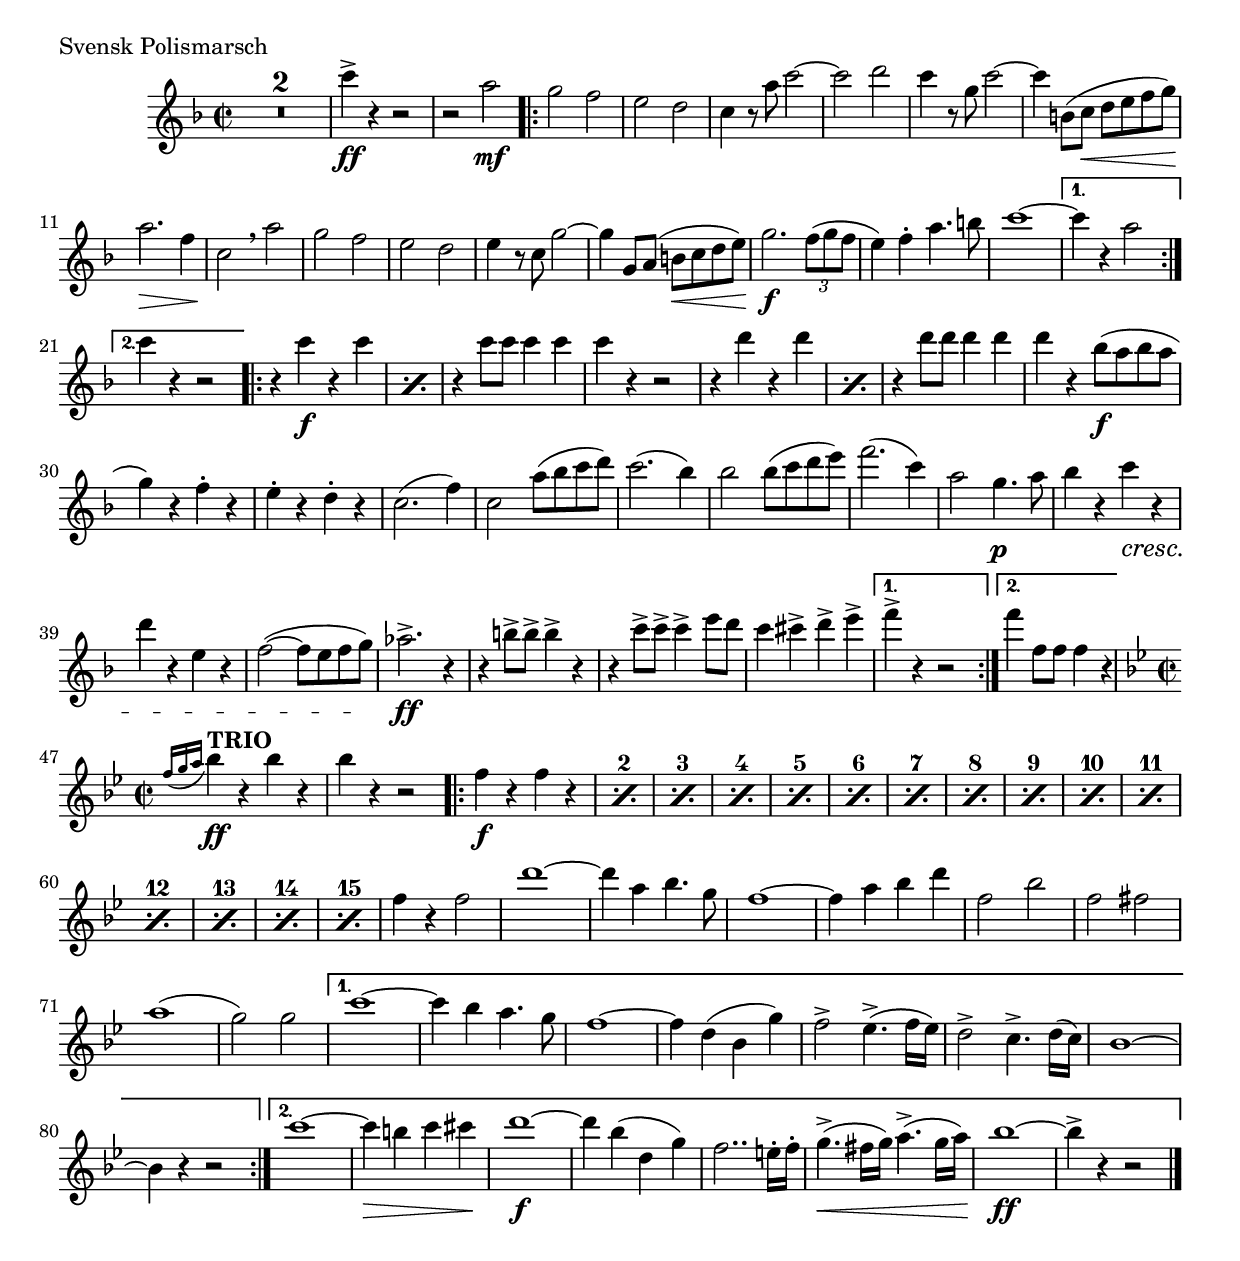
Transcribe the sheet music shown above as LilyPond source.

\version "2.18.0"
% When ready to include in collection: 1. Comment out paper.
% 				       2. Create include file of relative and
%					  header.
%Comment out from here
%{
#(set-default-paper-size "a5" 'landscape)
#(set-global-staff-size 17) % set staff-size when ready to print

\include "Marsch_format.ly"

%...to here
%}
  \score {

    % Svenska Polisens Marscher: 1. Title    
    \relative c'' { 
    	    \time 2/2 \key f \major \clef treble
    	    \override DynamicLineSpanner.staff-padding = #2
    	    \compressFullBarRests
    	    R1*2 |c'4->\ff r r2 |r a\mf 
   	    \repeat volta 2 {
    	    g2 f |e d |c4 r8 a' c2~ |c d2 |c4 r8 g c2~ |c4 b,8 (c\< d e f g\!)
    	    a2.\> f4 |c2\!\breathe a' |g f |e d |e4 r8 c g'2~ 
    	    g4 g,8 a (b\< c d e\!) |g2.\f \tuplet 3/2 {f8 (g f} |e4) f-. a4. b8 
    	    c1~ 
    	    }
  	    \alternative {
    	    	    {c4 r a2}
    	    	    {c4 r r2}
 	    }
 	    \repeat volta 2 {
 	    \repeat percent 2 {r4 c\f r c} |r c8 c c4 c |c r r2
 	    \repeat percent 2 {r4 d r d} |r d8 d d4 d 
 	    d r bes8\f (a bes a |g4) r f-. r |e-. r d-. r |c2. (f4) 
 	    c2 a'8 (bes c d) |c2. (bes4) |bes2 bes8 (c d e) |f2. (c4) 
 	    a2 g4.\p a8 |bes4 r c\cresc r 
	    d r e, r |f2~ (f8 e f g)\! |aes2.->\ff r4 |r b8-> b-> b4-> r
	    r c8-> c-> c4-> e8 d |c4 cis-> d-> e->  
 	    }
 	    \alternative {
 	    	    {f-> r r2}
 	    	    {f4 f,8 f f4 r}
 	    }
    \break
    \key bes \major
    \time 2/2
    \acciaccatura {f16 [g a]} bes4\ff^\markup {\bold TRIO} r bes r |bes r r2
    \repeat volta 2 {
    	    \set countPercentRepeats = ##t
    	    \repeat percent 15 {f4\f r f r} |f r f2
    	    d'1~ |d4 a bes4. g8
    	    \set countPercentRepeats = ##f
    	    f1~ |f4 a bes d |f,2 bes |f fis | a1 ( |g2) g }
    	    \alternative {
    	    	    {c1~ |c4 bes a4. g8 |f1~ |f4 d (bes g')
    	    	     f2-> ees4.-> (f16 ees)|d2-> c4.-> d16 (c) |bes1~ |bes4 r r2}
    	    	    {c'1~ |c4\> b c cis\!  |d1~\f |d4 bes (d, g)
    	    	     f2.. e16-. f-. |g4.->\< ( fis16 g) a4.-> ( g16 a)\!
    	    	     bes1~\ff |bes4-> r r2}
    	    }
    \bar "|."

    }%end relative
    \header {
    	    piece = "Svensk Polismarsch"
    	    composer = "P. Grundström"
    	}
  }%end score
